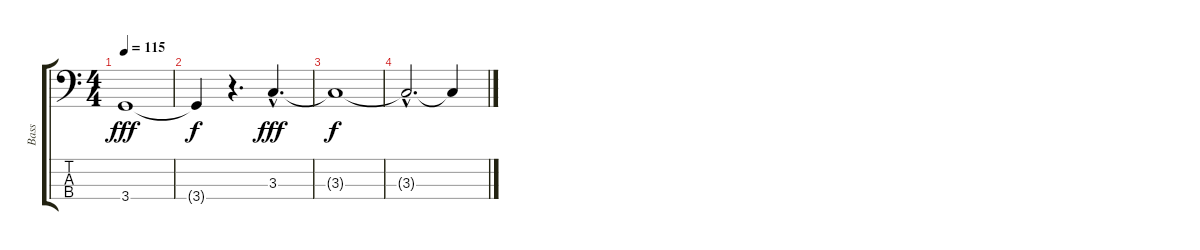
\track ("Bass" "Bass") {instrument electricbassfinger}
\staff {score tabs}
\tuning (G2 D2 A1 E1) {hide}
\ts (4 4)
\tempo 115
\clef f4
\ks c
3.4.1{dy fff} |
3.4{t}.4{dy f} r.4{d} 3.3{hac}.4{d dy fff} |
3.3{t}.1{dy f} |
3.3{hac t}.2{d} 3.3{t}.4
